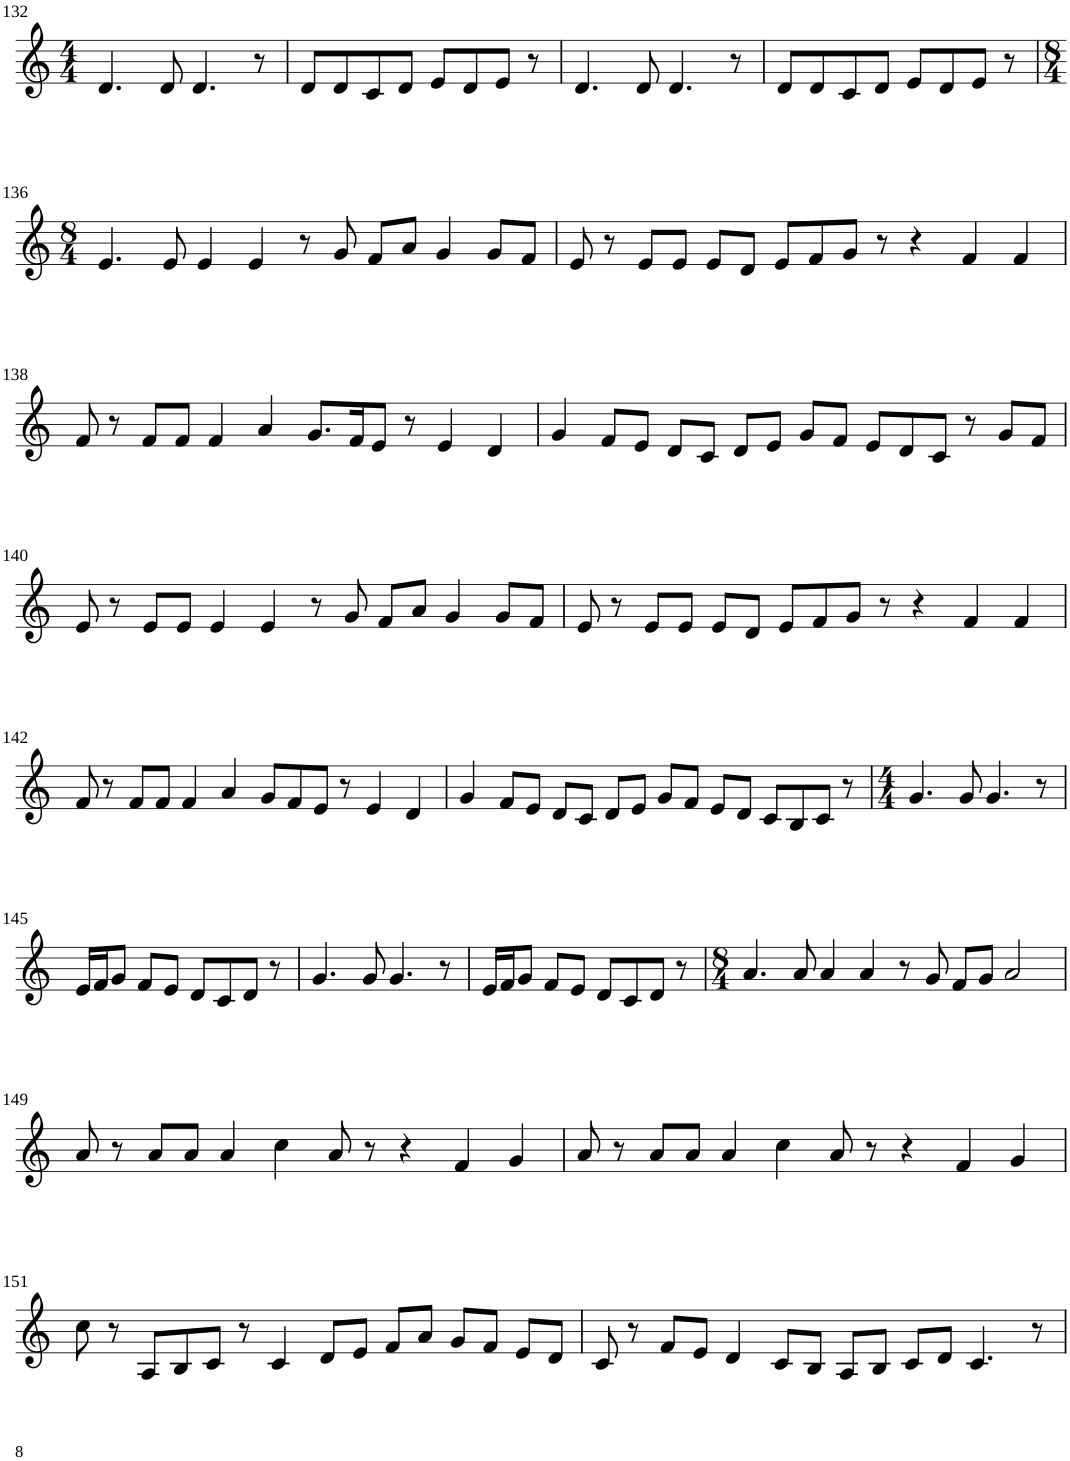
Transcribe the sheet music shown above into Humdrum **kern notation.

**kern
*part1
*staff1
*I"Violin
!!LO:PB:g=z
*clefG2
*k[]
*M4/4
=132
4.d/
8d/
4.d/
8r
=133
8d/L
8d/
8c/
8d/J
8e/L
8d/
8e/J
8r
=134
4.d/
8d/
4.d/
8r
=135
8d/L
8d/
8c/
8d/J
8e/L
8d/
8e/J
8r
!!LO:LB:g=z
=136
*M8/4
4.e/
8e/
4e/
4e/
8r
8g/
8f/L
8a/J
4g/
8g/L
8f/J
=137
8e/
8r
8e/L
8e/J
8e/L
8d/J
8e/L
8f/
8g/J
8r
4r
4f/
4f/
!!LO:LB:g=z
=138
8f/
8r
8f/L
8f/J
4f/
4a/
8.g/L
16f/K
8e/J
8r
4e/
4d/
=139
4g/
8f/L
8e/J
8d/L
8c/J
8d/L
8e/J
8g/L
8f/J
8e/L
8d/
8c/J
8r
8g/L
8f/J
!!LO:LB:g=z
=140
8e/
8r
8e/L
8e/J
4e/
4e/
8r
8g/
8f/L
8a/J
4g/
8g/L
8f/J
=141
8e/
8r
8e/L
8e/J
8e/L
8d/J
8e/L
8f/
8g/J
8r
4r
4f/
4f/
!!LO:LB:g=z
=142
8f/
8r
8f/L
8f/J
4f/
4a/
8g/L
8f/
8e/J
8r
4e/
4d/
=143
4g/
8f/L
8e/J
8d/L
8c/J
8d/L
8e/J
8g/L
8f/J
8e/L
8d/J
8c/L
8B/
8c/J
8r
=144
*M4/4
4.g/
8g/
4.g/
8r
!!LO:LB:g=z
=145
16e/LL
16f/J
8g/J
8f/L
8e/J
8d/L
8c/
8d/J
8r
=146
4.g/
8g/
4.g/
8r
=147
16e/LL
16f/J
8g/J
8f/L
8e/J
8d/L
8c/
8d/J
8r
=148
*M8/4
4.a/
8a/
4a/
4a/
8r
8g/
8f/L
8g/J
2a/
!!LO:LB:g=z
=149
8a/
8r
8a/L
8a/J
4a/
4cc\
8a/
8r
4r
4f/
4g/
=150
8a/
8r
8a/L
8a/J
4a/
4cc\
8a/
8r
4r
4f/
4g/
!!LO:LB:g=z
=151
8cc\
8r
8A/L
8B/
8c/J
8r
4c/
8d/L
8e/J
8f/L
8a/J
8g/L
8f/J
8e/L
8d/J
=152
8c/
8r
8f/L
8e/J
4d/
8c/L
8B/J
8A/L
8B/J
8c/L
8d/J
4.c/
8r
=
*-
